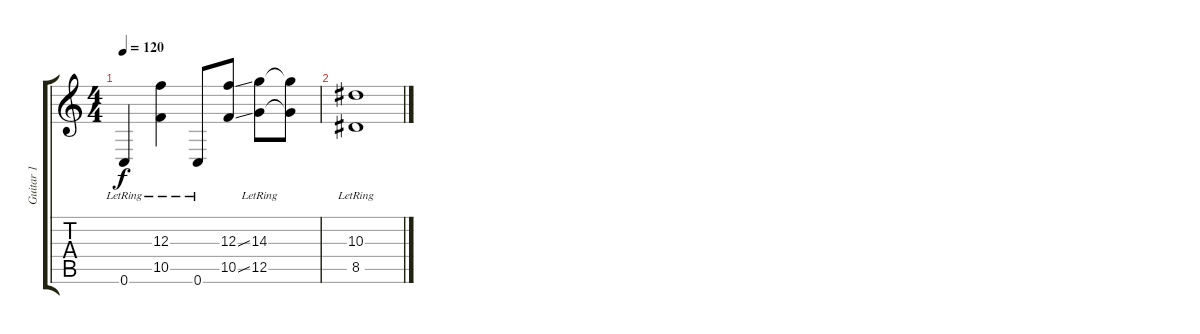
\track ("Guitar 1" "Guitar 1") {instrument overdrivenguitar}
\staff {score tabs}
\tuning (D4 A3 F3 C3 G2 C2) {hide}
\ts (4 4)
\tempo 120
\clef g2
\ks c
0.6{lr}.4{dy f} (12.3{lr} 10.5{lr}).4 0.6{lr}.8 (12.3{ss} 10.5{ss}).8 (14.3{lr} 12.5{lr}).8 (14.3{t} 12.5{t}).8 |
(10.3{lr} 8.5{lr}).1
